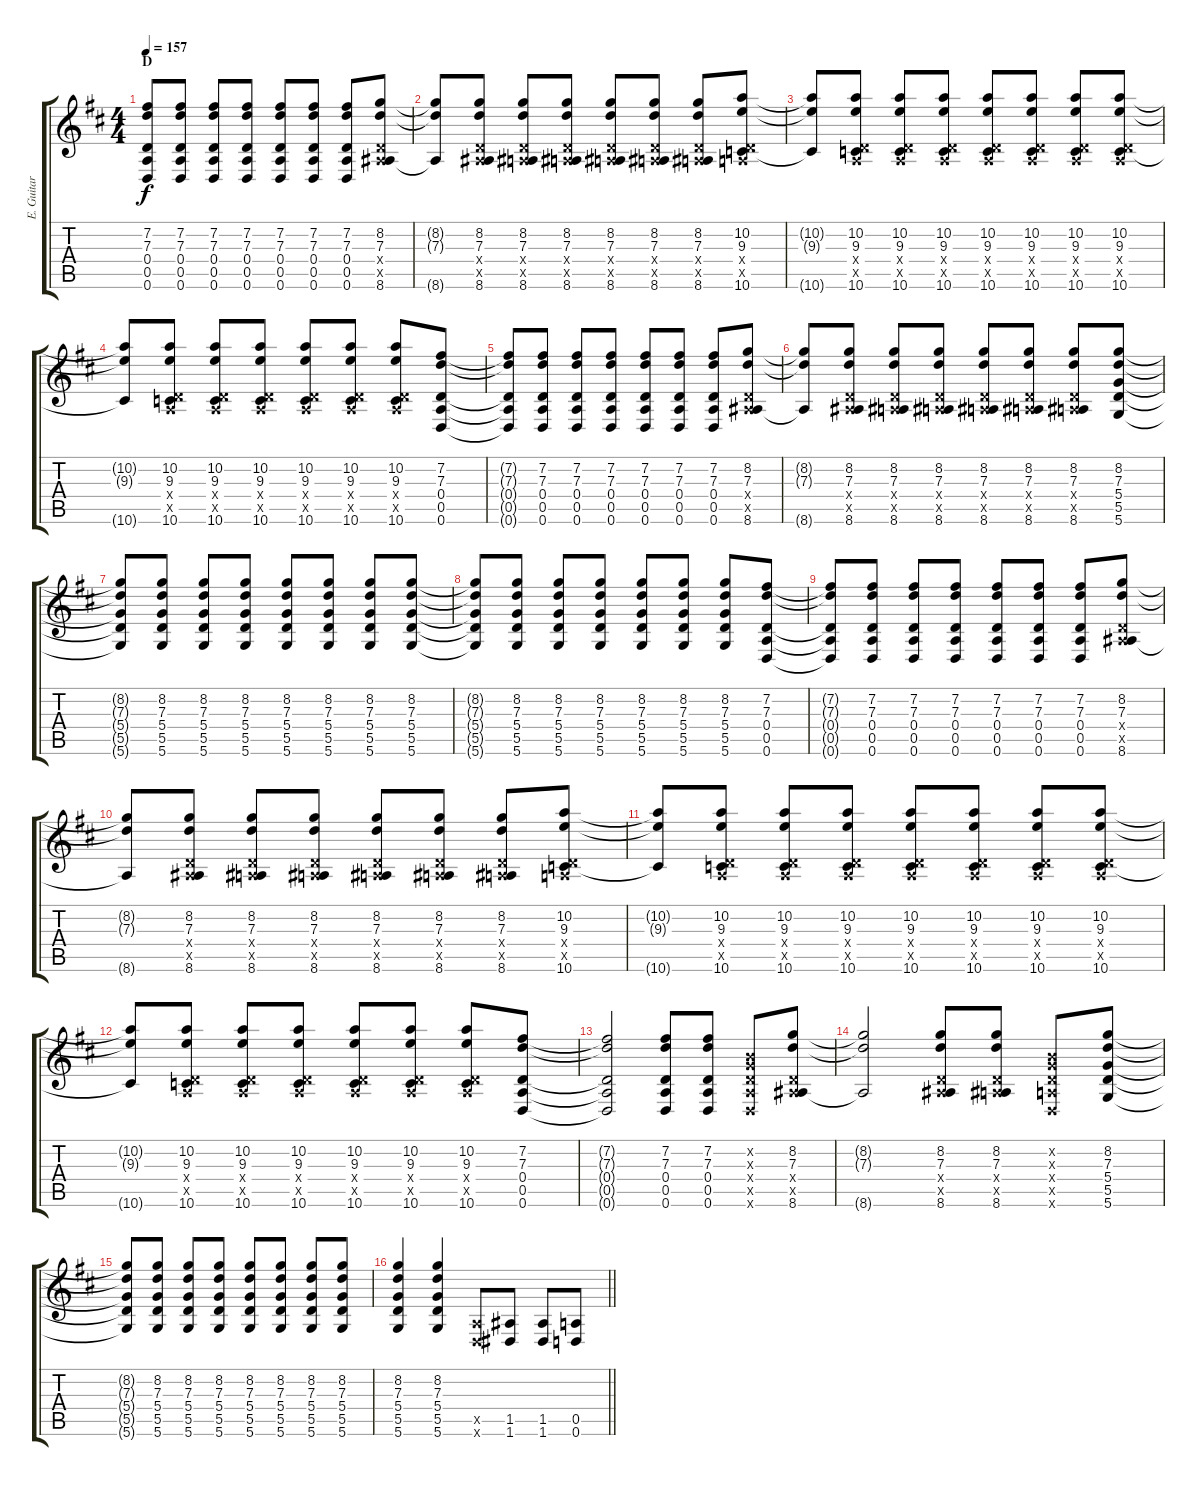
\track ("E. Guitar I" "E. Guitar ") {instrument overdrivenguitar}
\staff {score tabs}
\tuning (E4 B3 G3 D3 A2 D2) {hide}
\ts (4 4)
\section ("" "D")
\tempo 157
\clef g2
\ks d
(7.2{t} 7.3{t} 0.4{t} 0.5{t} 0.6{t}).8{dy f} (7.2 7.3 0.4 0.5 0.6).8 (7.2 7.3 0.4 0.5 0.6).8 (7.2 7.3 0.4 0.5 0.6).8 (7.2 7.3 0.4 0.5 0.6).8 (7.2 7.3 0.4 0.5 0.6).8 (7.2 7.3 0.4 0.5 0.6).8 (8.2 7.3 0.4{x} 0.5{x} 8.6).8 |
(8.2{t} 7.3{t} 8.6{t}).8 (8.2 7.3 0.4{x} 0.5{x} 8.6).8 (8.2 7.3 0.4{x} 0.5{x} 8.6).8 (8.2 7.3 0.4{x} 0.5{x} 8.6).8 (8.2 7.3 0.4{x} 0.5{x} 8.6).8 (8.2 7.3 0.4{x} 0.5{x} 8.6).8 (8.2 7.3 0.4{x} 0.5{x} 8.6).8 (10.2 9.3 0.4{x} 0.5{x} 10.6).8 |
(10.2{t} 9.3{t} 10.6{t}).8 (10.2 9.3 0.4{x} 0.5{x} 10.6).8 (10.2 9.3 0.4{x} 0.5{x} 10.6).8 (10.2 9.3 0.4{x} 0.5{x} 10.6).8 (10.2 9.3 0.4{x} 0.5{x} 10.6).8 (10.2 9.3 0.4{x} 0.5{x} 10.6).8 (10.2 9.3 0.4{x} 0.5{x} 10.6).8 (10.2 9.3 0.4{x} 0.5{x} 10.6).8 |
(10.2{t} 9.3{t} 10.6{t}).8 (10.2 9.3 0.4{x} 0.5{x} 10.6).8 (10.2 9.3 0.4{x} 0.5{x} 10.6).8 (10.2 9.3 0.4{x} 0.5{x} 10.6).8 (10.2 9.3 0.4{x} 0.5{x} 10.6).8 (10.2 9.3 0.4{x} 0.5{x} 10.6).8 (10.2 9.3 0.4{x} 0.5{x} 10.6).8 (7.2 7.3 0.4 0.5 0.6).8 |
(7.2{t} 7.3{t} 0.4{t} 0.5{t} 0.6{t}).8 (7.2 7.3 0.4 0.5 0.6).8 (7.2 7.3 0.4 0.5 0.6).8 (7.2 7.3 0.4 0.5 0.6).8 (7.2 7.3 0.4 0.5 0.6).8 (7.2 7.3 0.4 0.5 0.6).8 (7.2 7.3 0.4 0.5 0.6).8 (8.2 7.3 0.4{x} 0.5{x} 8.6).8 |
(8.2{t} 7.3{t} 8.6{t}).8 (8.2 7.3 0.4{x} 0.5{x} 8.6).8 (8.2 7.3 0.4{x} 0.5{x} 8.6).8 (8.2 7.3 0.4{x} 0.5{x} 8.6).8 (8.2 7.3 0.4{x} 0.5{x} 8.6).8 (8.2 7.3 0.4{x} 0.5{x} 8.6).8 (8.2 7.3 0.4{x} 0.5{x} 8.6).8 (8.2 7.3 5.4 5.5 5.6).8 |
(8.2{t} 7.3{t} 5.4{t} 5.5{t} 5.6{t}).8 (8.2 7.3 5.4 5.5 5.6).8 (8.2 7.3 5.4 5.5 5.6).8 (8.2 7.3 5.4 5.5 5.6).8 (8.2 7.3 5.4 5.5 5.6).8 (8.2 7.3 5.4 5.5 5.6).8 (8.2 7.3 5.4 5.5 5.6).8 (8.2 7.3 5.4 5.5 5.6).8 |
(8.2{t} 7.3{t} 5.4{t} 5.5{t} 5.6{t}).8 (8.2 7.3 5.4 5.5 5.6).8 (8.2 7.3 5.4 5.5 5.6).8 (8.2 7.3 5.4 5.5 5.6).8 (8.2 7.3 5.4 5.5 5.6).8 (8.2 7.3 5.4 5.5 5.6).8 (8.2 7.3 5.4 5.5 5.6).8 (7.2 7.3 0.4 0.5 0.6).8 |
(7.2{t} 7.3{t} 0.4{t} 0.5{t} 0.6{t}).8 (7.2 7.3 0.4 0.5 0.6).8 (7.2 7.3 0.4 0.5 0.6).8 (7.2 7.3 0.4 0.5 0.6).8 (7.2 7.3 0.4 0.5 0.6).8 (7.2 7.3 0.4 0.5 0.6).8 (7.2 7.3 0.4 0.5 0.6).8 (8.2 7.3 0.4{x} 0.5{x} 8.6).8 |
(8.2{t} 7.3{t} 8.6{t}).8 (8.2 7.3 0.4{x} 0.5{x} 8.6).8 (8.2 7.3 0.4{x} 0.5{x} 8.6).8 (8.2 7.3 0.4{x} 0.5{x} 8.6).8 (8.2 7.3 0.4{x} 0.5{x} 8.6).8 (8.2 7.3 0.4{x} 0.5{x} 8.6).8 (8.2 7.3 0.4{x} 0.5{x} 8.6).8 (10.2 9.3 0.4{x} 0.5{x} 10.6).8 |
(10.2{t} 9.3{t} 10.6{t}).8 (10.2 9.3 0.4{x} 0.5{x} 10.6).8 (10.2 9.3 0.4{x} 0.5{x} 10.6).8 (10.2 9.3 0.4{x} 0.5{x} 10.6).8 (10.2 9.3 0.4{x} 0.5{x} 10.6).8 (10.2 9.3 0.4{x} 0.5{x} 10.6).8 (10.2 9.3 0.4{x} 0.5{x} 10.6).8 (10.2 9.3 0.4{x} 0.5{x} 10.6).8 |
(10.2{t} 9.3{t} 10.6{t}).8 (10.2 9.3 0.4{x} 0.5{x} 10.6).8 (10.2 9.3 0.4{x} 0.5{x} 10.6).8 (10.2 9.3 0.4{x} 0.5{x} 10.6).8 (10.2 9.3 0.4{x} 0.5{x} 10.6).8 (10.2 9.3 0.4{x} 0.5{x} 10.6).8 (10.2 9.3 0.4{x} 0.5{x} 10.6).8 (7.2 7.3 0.4 0.5 0.6).8 |
(7.2{t} 7.3{t} 0.4{t} 0.5{t} 0.6{t}).2 (7.2 7.3 0.4 0.5 0.6).8 (7.2 7.3 0.4 0.5 0.6).8 (0.2{x} 0.3{x} 0.4{x} 0.5{x} 0.6{x}).8 (8.2 7.3 0.4{x} 0.5{x} 8.6).8 |
(8.2{t} 7.3{t} 8.6{t}).2 (8.2 7.3 0.4{x} 0.5{x} 8.6).8 (8.2 7.3 0.4{x} 0.5{x} 8.6).8 (0.2{x} 0.3{x} 0.4{x} 0.5{x} 0.6{x}).8 (8.2 7.3 5.4 5.5 5.6).8 |
(8.2{t} 7.3{t} 5.4{t} 5.5{t} 5.6{t}).8 (8.2 7.3 5.4 5.5 5.6).8 (8.2 7.3 5.4 5.5 5.6).8 (8.2 7.3 5.4 5.5 5.6).8 (8.2 7.3 5.4 5.5 5.6).8 (8.2 7.3 5.4 5.5 5.6).8 (8.2 7.3 5.4 5.5 5.6).8 (8.2 7.3 5.4 5.5 5.6).8 |
\barLineRight lightlight
(8.2 7.3 5.4 5.5 5.6).4 (8.2 7.3 5.4 5.5 5.6).4 (0.5{x} 0.6{x}).8 (1.5 1.6).8 (1.5 1.6).8 (0.5 0.6).8
